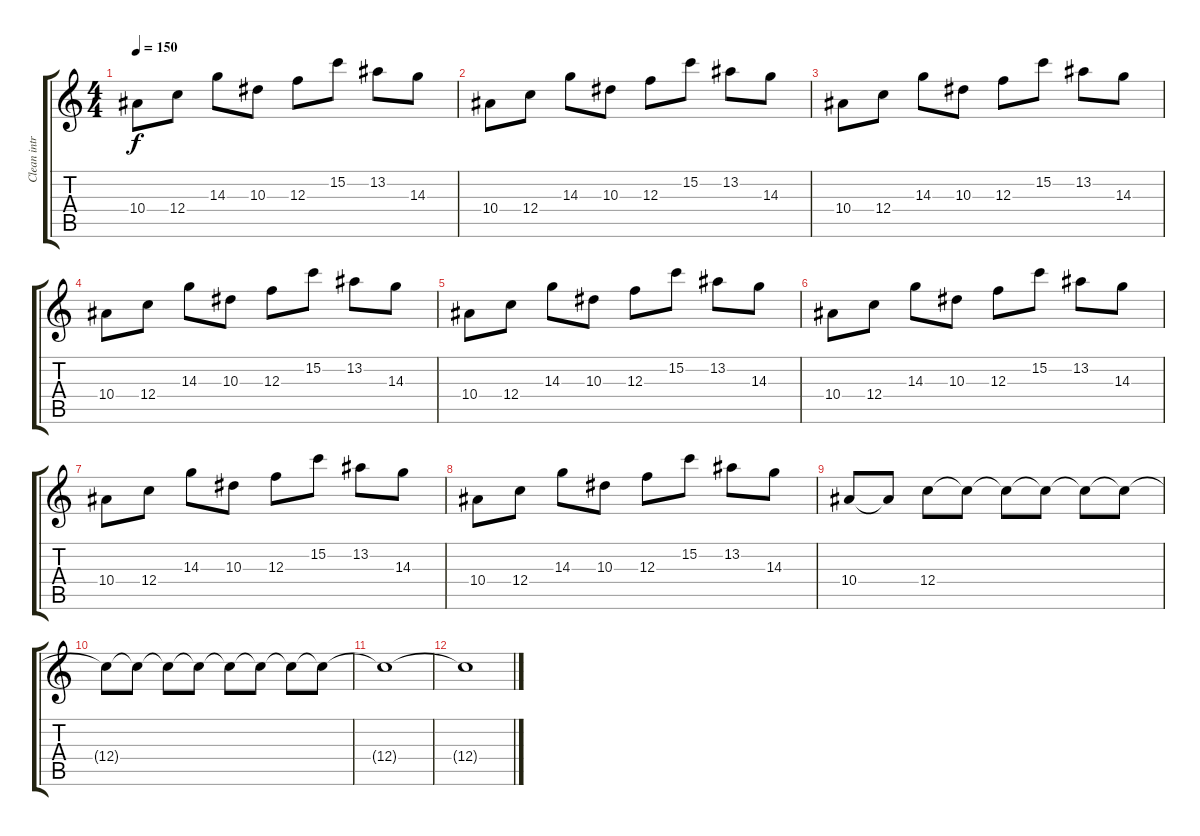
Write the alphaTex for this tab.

\track ("Clean intro" "Clean intr") {instrument electricguitarclean}
\staff {score tabs}
\tuning (D4 A3 F3 C3 G2 C2) {hide}
\ts (4 4)
\tempo 150
\clef g2
\ks c
10.4.8{dy f} 12.4.8 14.3.8 10.3.8 12.3.8 15.2.8 13.2.8 14.3.8 |
10.4.8 12.4.8 14.3.8 10.3.8 12.3.8 15.2.8 13.2.8 14.3.8 |
10.4.8 12.4.8 14.3.8 10.3.8 12.3.8 15.2.8 13.2.8 14.3.8 |
10.4.8 12.4.8 14.3.8 10.3.8 12.3.8 15.2.8 13.2.8 14.3.8 |
10.4.8 12.4.8 14.3.8 10.3.8 12.3.8 15.2.8 13.2.8 14.3.8 |
10.4.8 12.4.8 14.3.8 10.3.8 12.3.8 15.2.8 13.2.8 14.3.8 |
10.4.8 12.4.8 14.3.8 10.3.8 12.3.8 15.2.8 13.2.8 14.3.8 |
10.4.8 12.4.8 14.3.8 10.3.8 12.3.8 15.2.8 13.2.8 14.3.8 |
10.4.8 10.4{t}.8 12.4.8 12.4{t}.8 12.4{t}.8 12.4{t}.8 12.4{t}.8 12.4{t}.8 |
12.4{t}.8 12.4{t}.8 12.4{t}.8 12.4{t}.8 12.4{t}.8 12.4{t}.8 12.4{t}.8 12.4{t}.8 |
12.4{t}.1 |
12.4{t}.1
